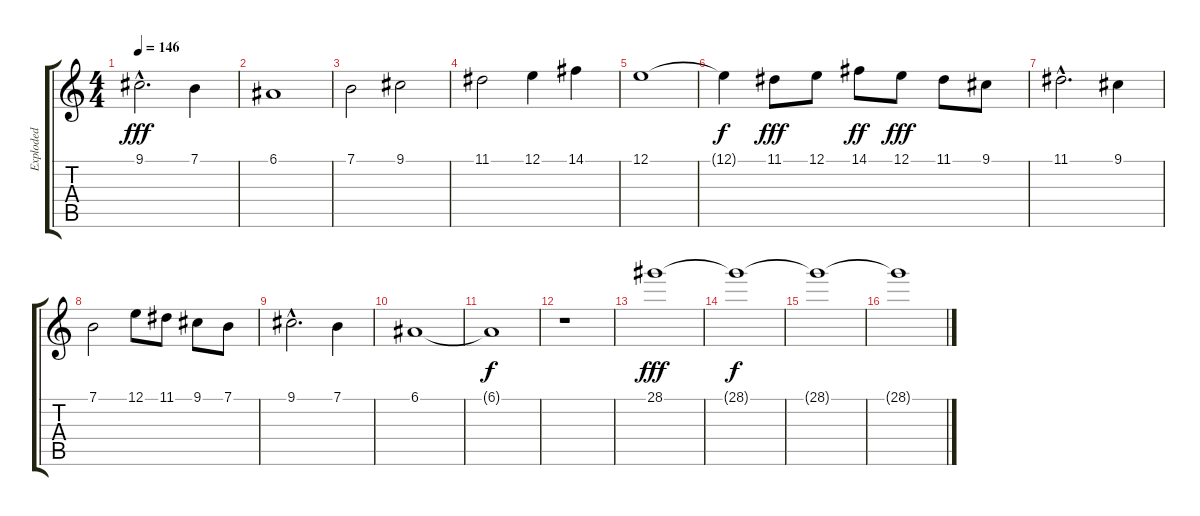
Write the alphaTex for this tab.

\track ("Exploded" "Exploded") {instrument stringensemble1}
\staff {score tabs}
\tuning (E4 B3 G3 D3 A2 E2) {hide}
\ts (4 4)
\tempo 146
\clef g2
\ks c
9.1{hac}.2{d dy fff} 7.1.4 |
6.1.1 |
7.1.2 9.1.2 |
11.1.2 12.1.4 14.1.4 |
12.1.1 |
12.1{t}.4{dy f} 11.1.8{dy fff} 12.1.8 14.1.8{dy ff} 12.1.8{dy fff} 11.1.8 9.1.8 |
11.1{hac}.2{d} 9.1.4 |
7.1.2 12.1.8 11.1.8 9.1.8 7.1.8 |
9.1{hac}.2{d} 7.1.4 |
6.1.1 |
6.1{t}.1{dy f} |
r.1 |
28.1.1{dy fff} |
28.1{t}.1{dy f} |
28.1{t}.1 |
28.1{t}.1
